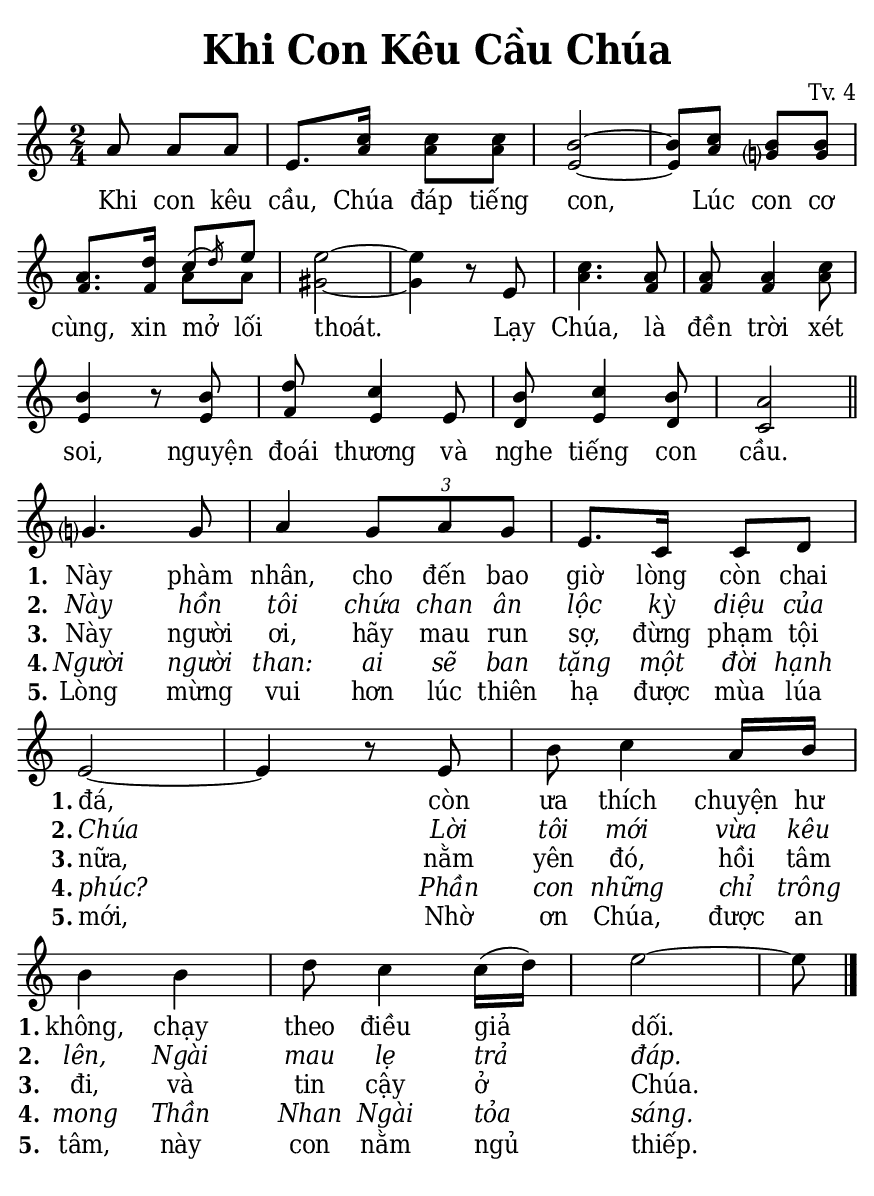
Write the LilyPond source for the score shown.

% Cài đặt chung\
\version "2.22.1"
\include "english.ly"

\header {
  title = \markup { \fontsize #1 "Khi Con Kêu Cầu Chúa" }
  composer = "Tv. 4"
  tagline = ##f
}

% Nhạc phiên khúc
nhacPhienKhucSop = \relative c'' {
  %<> \tweak extra-offset #'(-6.5 . -2.5) _\markup { \bold "ĐK:" }
  \partial 4. a8 a a |
  e8. c'16 c8 c |
  b2 ~ |
  b8 c b b |
  a8. d16
  \afterGrace c8 ({
    \override Flag.stroke-style = #"grace"
    d16)}
  \revert Flag.stroke-style
  e8 |
  e2 ~ |
  e4 r8 e, |
  c'4. a8 |
  a a4 c8 |
  b4 r8 b |
  d c4 e,8 |
  b' c4 b8 |
  a2 \bar "||" \break
  
  g!?4. g8 |
  a4 \tuplet 3/2 { g8 a g } |
  e8. c16 c8 d |
  e2 ~ |
  e4 r8 e |
  b' c4 a16 b |
  b4 b |
  d8 c4 c16 (d) |
  e2 ~ |
  e8 \bar "|."
}

nhacPhienKhucAlto = \relative c'' {
  a8 a a |
  e8. a16 a8 a |
  e2 ~ |
  e8 a g!? g |
  f8. f16 a8 [a] |
  gs2 ~ |
  gs4 r8 e |
  a4. f8 |
  f f4 a8 |
  e4 r8 e |
  f e4 e8 |
  d e4 d8 |
  c2
}

% Lời phiên khúc
loiPhienKhucSop = \lyrics {
  %\set stanza = "ĐK:"
  Khi con kêu cầu, Chúa đáp tiếng con,
  Lúc con cơ cùng, xin mở lối thoát.
  Lạy Chúa, là đền trời xét soi,
  nguyện đoái thương và nghe tiếng con cầu.
  <<
    {
      \set stanza = "1."
      Này phàm nhân, cho đến bao giờ lòng còn chai đá,
      còn ưa thích chuyện hư không,
      chạy theo điều giả dối.
    }
    \new Lyrics {
	    \set associatedVoice = "beSop"
	    \set stanza = "2."
      \override Lyrics.LyricText.font-shape = #'italic
	    Này hồn tôi chứa chan ân lộc kỳ diệu của Chúa
	    Lời tôi mới vừa kêu lên,
	    Ngài mau lẹ trả đáp.
    }
    \new Lyrics {
	    \set associatedVoice = "beSop"
	    \set stanza = "3."
	    Này người ơi, hãy mau run sợ,
	    đừng phạm tội nữa,
	    nằm yên đó, hồi tâm đi,
	    và tin cậy ở Chúa.
    }
    \new Lyrics {
	    \set associatedVoice = "beSop"
	    \set stanza = "4."
      \override Lyrics.LyricText.font-shape = #'italic
	    Người người than: ai sẽ ban tặng một đời hạnh phúc?
	    Phần con những chỉ trông mong Thần Nhan Ngài tỏa sáng.
    }
    \new Lyrics {
	    \set associatedVoice = "beSop"
	    \set stanza = "5."
	    Lòng mừng vui hơn lúc thiên hạ được mùa lúa mới,
	    Nhờ ơn Chúa, được an tâm, này con nằm ngủ thiếp.
    }
  >>
}

% Dàn trang
\paper {
  #(set-paper-size "a5")
  top-margin = 3\mm
  bottom-margin = 3\mm
  left-margin = 3\mm
  right-margin = 3\mm
  indent = #0
  #(define fonts
	 (make-pango-font-tree "Deja Vu Serif Condensed"
	 		       "Deja Vu Serif Condensed"
			       "Deja Vu Serif Condensed"
			       (/ 20 20)))
  print-page-number = ##f
  page-count = 1
}

TongNhip = {
  \key c \major \time 2/4
  \set Timing.beamExceptions = #'()
  \set Timing.baseMoment = #(ly:make-moment 1/4)
}

% mã nguồn cho những chức năng chưa hỗ trợ trong phiên bản lilypond hiện tại
% cung cấp bởi cộng đồng lilypond khi gửi email đến lilypond-user@gnu.org
% Đổi kích thước nốt cho bè phụ
notBePhu =
#(define-music-function (font-size music) (number? ly:music?)
   (for-some-music
     (lambda (m)
       (if (music-is-of-type? m 'rhythmic-event)
           (begin
             (set! (ly:music-property m 'tweaks)
                   (cons `(font-size . ,font-size)
                         (ly:music-property m 'tweaks)))
             #t)
           #f))
     music)
   music)

% in số phiên khúc trên mỗi dòng
#(define (add-grob-definition grob-name grob-entry)
    (set! all-grob-descriptions
          (cons ((@@ (lily) completize-grob-entry)
                 (cons grob-name grob-entry))
                all-grob-descriptions)))

#(add-grob-definition
   'StanzaNumberSpanner
   `((direction . ,LEFT)
     (font-series . bold)
     (padding . 0.5)
     (side-axis . ,X)
     (stencil . ,ly:text-interface::print)
     (X-offset . ,ly:side-position-interface::x-aligned-side)
     (Y-extent . ,grob::always-Y-extent-from-stencil)
     (meta . ((class . Spanner)
              (interfaces . (font-interface
                             side-position-interface
                             stanza-number-interface
                             text-interface))))))

\layout {
  \context {
    \Global
    \grobdescriptions #all-grob-descriptions
  }
  \context {
    \Score
    \remove Stanza_number_align_engraver
    \consists
      #(lambda (context)
         (let ((texts '())
               (syllables '()))
           (make-engraver
            (acknowledgers
             ((stanza-number-interface engraver grob source-engraver)
                (set! texts (cons grob texts)))
             ((lyric-syllable-interface engraver grob source-engraver)
                (set! syllables (cons grob syllables))))
            ((stop-translation-timestep engraver)
               (for-each
                (lambda (text)
                  (for-each
                   (lambda (syllable)

                     (ly:pointer-group-interface::add-grob text 'side-support-elements syllable))

                   syllables))
                texts)
               (set! syllables '())))))
  }
  \context {
    \Lyrics
    \remove Stanza_number_engraver
    \consists
      #(lambda (context)
         (let ((text #f))
           (make-engraver
            ((process-music engraver)
               (if (not text)
                   (let ((stanza (ly:context-property context 'stanza #f)))
                     (if stanza
                         (begin

                           (set! text (ly:engraver-make-grob engraver 'StanzaNumberSpanner '()))                            (let ((column (ly:context-property context 'currentCommandColumn)))

                             (ly:grob-set-property! text 'text stanza)
                             (ly:spanner-set-bound! text LEFT column)))))))
            ((finalize engraver)
               (if text

                   (let ((column (ly:context-property context 'currentCommandColumn)))

                     (ly:spanner-set-bound! text RIGHT column)))))))
    \override StanzaNumberSpanner.horizon-padding = 10000
  }
}
% kết thúc mã nguồn

\score {
  \new ChoirStaff <<
    \new Staff \with {
        \consists "Merge_rests_engraver"
        printPartCombineTexts = ##f
      }
      <<
      \new Voice \TongNhip \partCombine 
        \nhacPhienKhucSop
        \notBePhu -1 { \nhacPhienKhucAlto }
      \new NullVoice = beSop \nhacPhienKhucSop
      \new Lyrics \lyricsto beSop \loiPhienKhucSop
      >>
  >>
  \layout {
    \override Lyrics.LyricSpace.minimum-distance = #1.5
    \override Score.BarNumber.break-visibility = ##(#f #f #f)
    \override Score.SpacingSpanner.uniform-stretching = ##t
  } 
}
